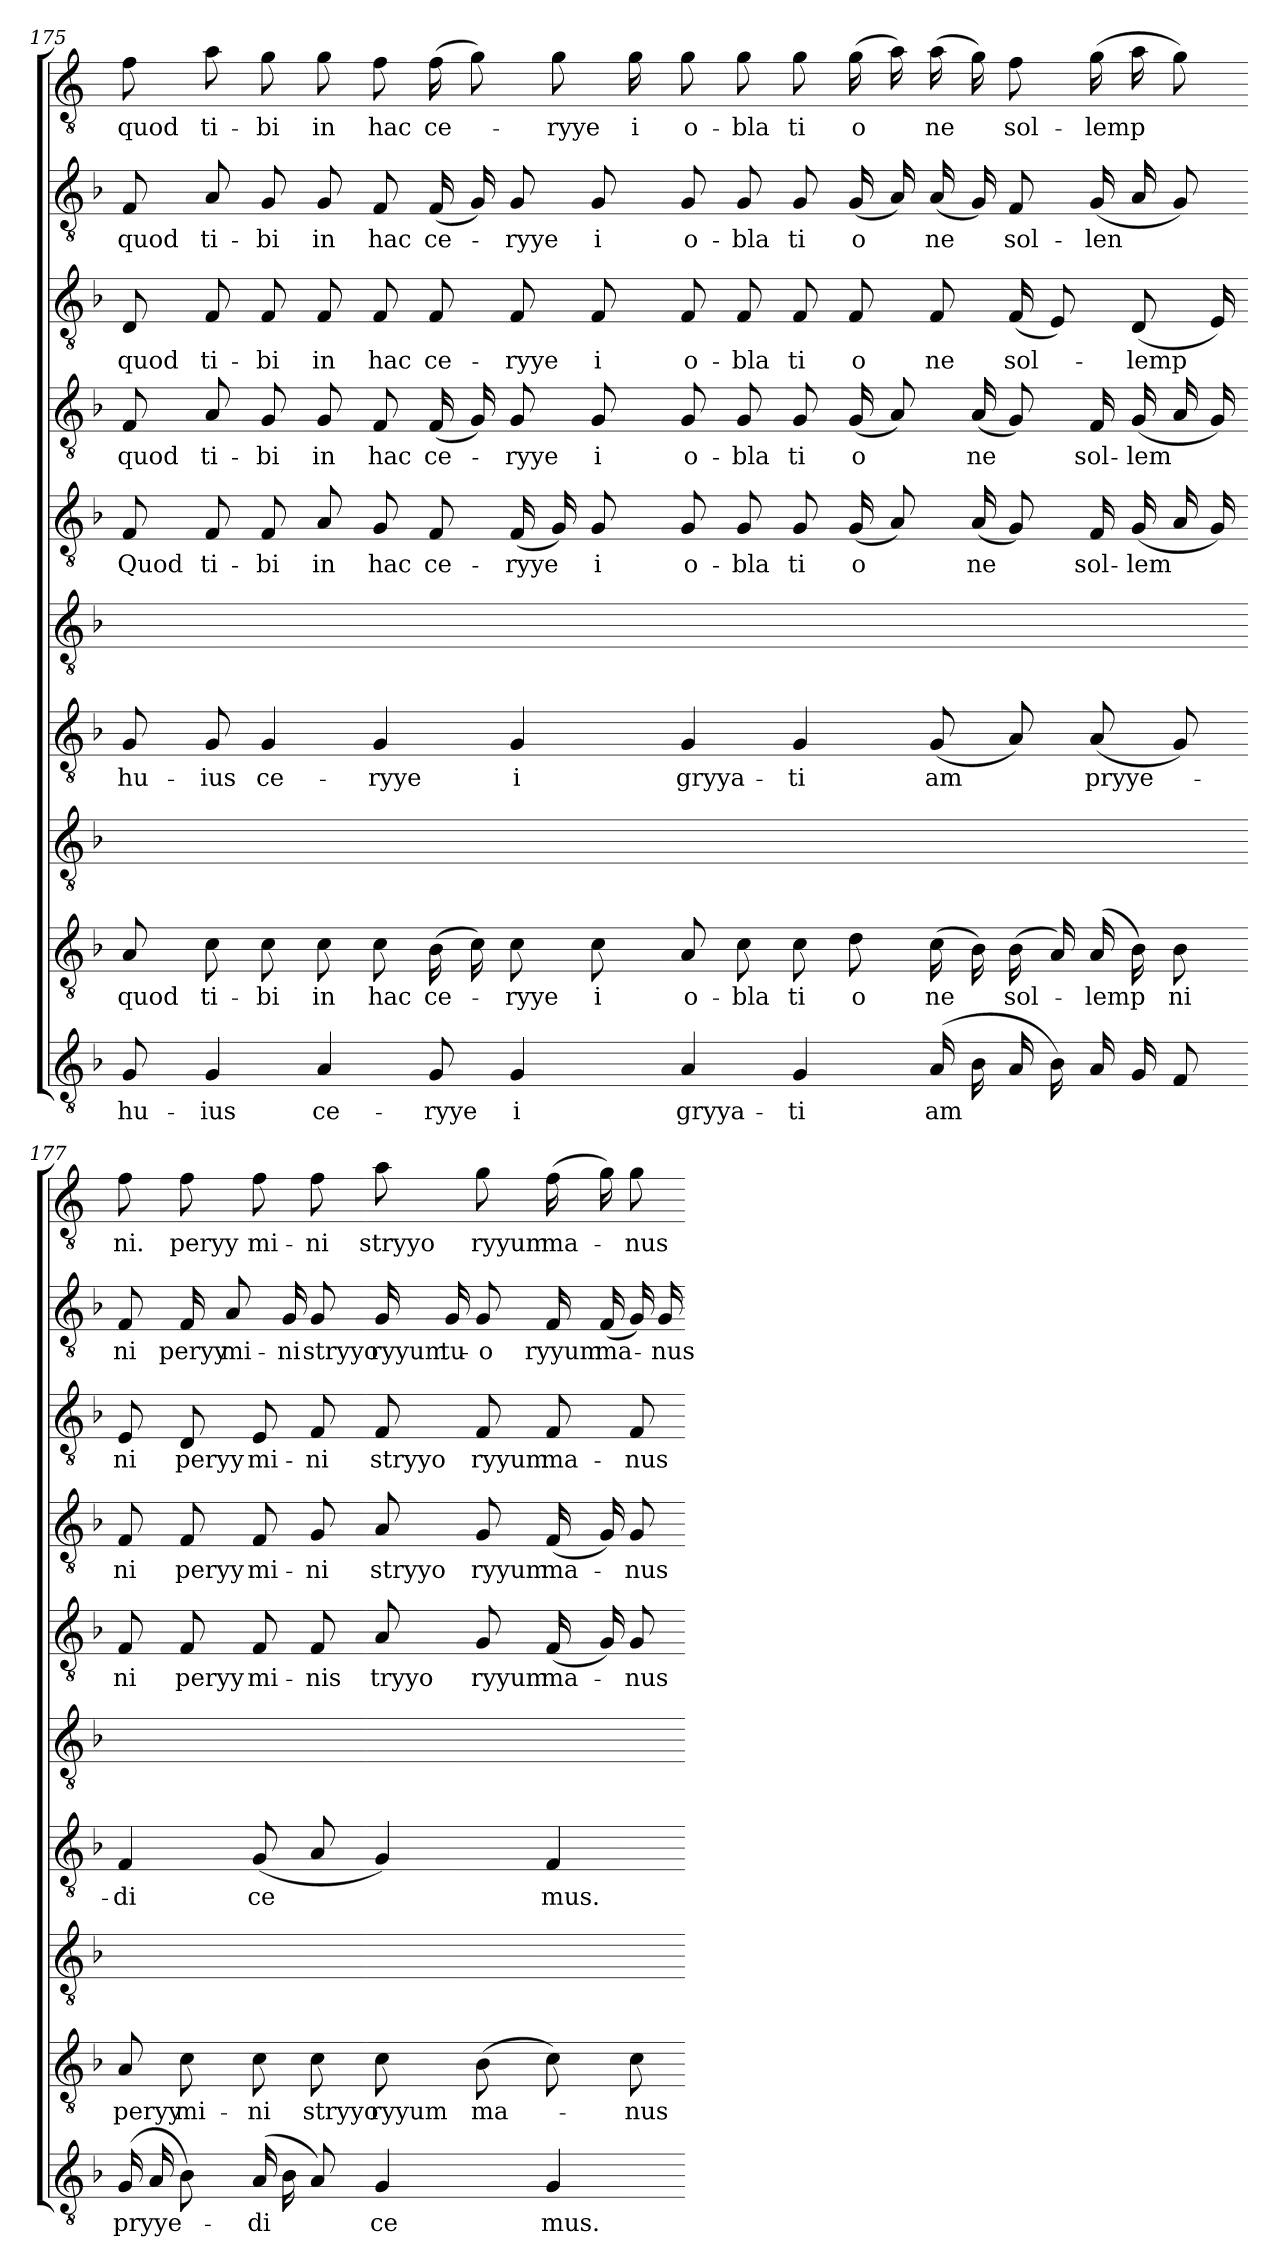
**kern	**text	**kern	**text	**kern	**kern	**text	**kern	**kern	**text	**kern	**text	**kern	**text	**kern	**text	**kern	**text
*part10	*part10	*part9	*part9	*part8	*part7	*part7	*part6	*part5	*part5	*part4	*part4	*part3	*part3	*part2	*part2	*part1	*part1
*staff10	*staff10	*staff9	*staff9	*staff8	*staff7	*staff7	*staff6	*staff5	*staff5	*staff4	*staff4	*staff3	*staff3	*staff2	*staff2	*staff1	*staff1
*clefGv2	*	*clefGv2	*	*clefGv2	*clefGv2	*	*clefGv2	*clefGv2	*	*clefGv2	*	*clefGv2	*	*clefGv2	*	*clefGv2	*
*k[b-]	*	*k[b-]	*	*k[b-]	*k[b-]	*	*k[b-]	*k[b-]	*	*k[b-]	*	*k[b-]	*	*k[b-]	*	*k[]	*
=175	=175	=175	=175	=175	=175	=175	=175	=175	=175	=175	=175	=175	=175	=175	=175	=175	=175
8G	hu-	8A	quod	1ryy	8G	hu-	1ryy	8F	Quod	8F	quod	8D	quod	8F	quod	8f	quod
4G	-ius	8c	ti-	.	8G	-ius	.	8F	ti-	8A	ti-	8F	ti-	8A	ti-	8a	ti-
.	.	8c	-bi	.	4G	ce-	.	8F	-bi	8G	-bi	8F	-bi	8G	-bi	8g	-bi
4A	ce-	8c	in	.	.	.	.	8A	in	8G	in	8F	in	8G	in	8g	in
.	.	8c	hac	.	4G	ryye	.	8G	hac	8F	hac	8F	hac	8F	hac	8f	hac
8G	ryye	(16B-	ce-	.	.	.	.	8F	ce-	(16F	ce-	8F	ce-	(16F	ce-	(16f	ce-
.	.	16c)	.	.	.	.	.	.	.	16G)	.	.	.	16G)	.	8g)	.
4G	-i	8c	ryye	.	4G	-i	.	(16F	ryye	8G	ryye	8F	ryye	8G	ryye	.	.
.	.	.	.	.	.	.	.	16G)	.	.	.	.	.	.	.	8g	ryye
.	.	8c	-i	.	.	.	.	8G	-i	8G	-i	8F	-i	8G	-i	.	.
.	.	.	.	.	.	.	.	.	.	.	.	.	.	.	.	16g	-i
=176-	=176-	=176-	=176-	=176-	=176-	=176-	=176-	=176-	=176-	=176-	=176-	=176-	=176-	=176-	=176-	=176-	=176-
4A	gryya-	8A	o-	1ryy	4G	gryya-	1ryy	8G	o-	8G	o-	8F	o-	8G	o-	8g	o-
.	.	8c	bla	.	.	.	.	8G	bla	8G	bla	8F	bla	8G	bla	8g	bla
4G	ti	8c	ti	.	4G	ti	.	8G	ti	8G	ti	8F	ti	8G	ti	8g	ti
.	.	8d	o	.	.	.	.	(16G	o	(16G	o	8F	o	(16G	o	(16g	o
.	.	.	.	.	.	.	.	8A)	.	8A)	.	.	.	16A)	.	16a)	.
(16A	-am	(16c	-ne	.	(8G	-am	.	.	.	.	.	8F	-ne	(16A	-ne	(16a	-ne
16B-	.	16B-)	.	.	.	.	.	(16A	-ne	(16A	-ne	.	.	16G)	.	16g)	.
16A	.	(16B-	sol-	.	8A)	.	.	8G)	.	8G)	.	(16F	sol-	8F	sol-	8f	sol-
16B-)	.	16A)	.	.	.	.	.	.	.	.	.	8E)	.	.	.	.	.
16A	.	(16A	lemp	.	(8A	pryye-	.	16F	sol-	16F	sol-	.	.	(16G	len	(16g	lemp
16G	.	16B-)	.	.	.	.	.	(16G	lem	(16G	lem	(8D	lemp	16A	.	16a	.
8F	.	8B-	-ni	.	8G)	.	.	16A	.	16A	.	.	.	8G)	.	8g)	.
.	.	.	.	.	.	.	.	16G)	.	16G)	.	16E)	.	.	.	.	.
=177-	=177-	=177-	=177-	=177-	=177-	=177-	=177-	=177-	=177-	=177-	=177-	=177-	=177-	=177-	=177-	=177-	=177-
(16G	pryye-	8A	peryy	1ryy	4F	di	1ryy	8F	-ni	8F	-ni	8E	-ni	8F	-ni	8f	-ni.
16A	.	.	.	.	.	.	.	.	.	.	.	.	.	.	.	.	.
8B-)	.	8c	mi-	.	.	.	.	8F	peryy	8F	peryy	8D	peryy	16F	peryy	8f	peryy
.	.	.	.	.	.	.	.	.	.	.	.	.	.	8A	mi-	.	.
(16A	di	8c	ni	.	(8G	ce	.	8F	mi-	8F	mi-	8E	mi-	.	.	8f	mi-
16B-	.	.	.	.	.	.	.	.	.	.	.	.	.	16G	ni	.	.
8A)	.	8c	stryyo	.	8A	.	.	8F	nis	8G	ni	8F	ni	8G	stryyo	8f	ni
4G	ce	8c	-ryyum	.	4G)	.	.	8A	tryyo	8A	stryyo	8F	stryyo	16G	-ryyum	8a	stryyo
.	.	.	.	.	.	.	.	.	.	.	.	.	.	16G	tu-	.	.
.	.	(8B-	ma-	.	.	.	.	8G	-ryyum	8G	-ryyum	8F	-ryyum	8G	o	8g	-ryyum
4G	-mus.	8c)	.	.	4F	-mus.	.	(16F	ma-	(16F	ma-	8F	ma-	16F	-ryyum	(16f	ma-
.	.	.	.	.	.	.	.	16G)	.	16G)	.	.	.	(16F	ma-	16g)	.
.	.	8c	-nus	.	.	.	.	8G	-nus	8G	-nus	8F	-nus	16G)	.	8g	-nus
.	.	.	.	.	.	.	.	.	.	.	.	.	.	16G	-nus	.	.
=-	=-	=-	=-	=-	=-	=-	=-	=-	=-	=-	=-	=-	=-	=-	=-	=-	=-
*-	*-	*-	*-	*-	*-	*-	*-	*-	*-	*-	*-	*-	*-	*-	*-	*-	*-
